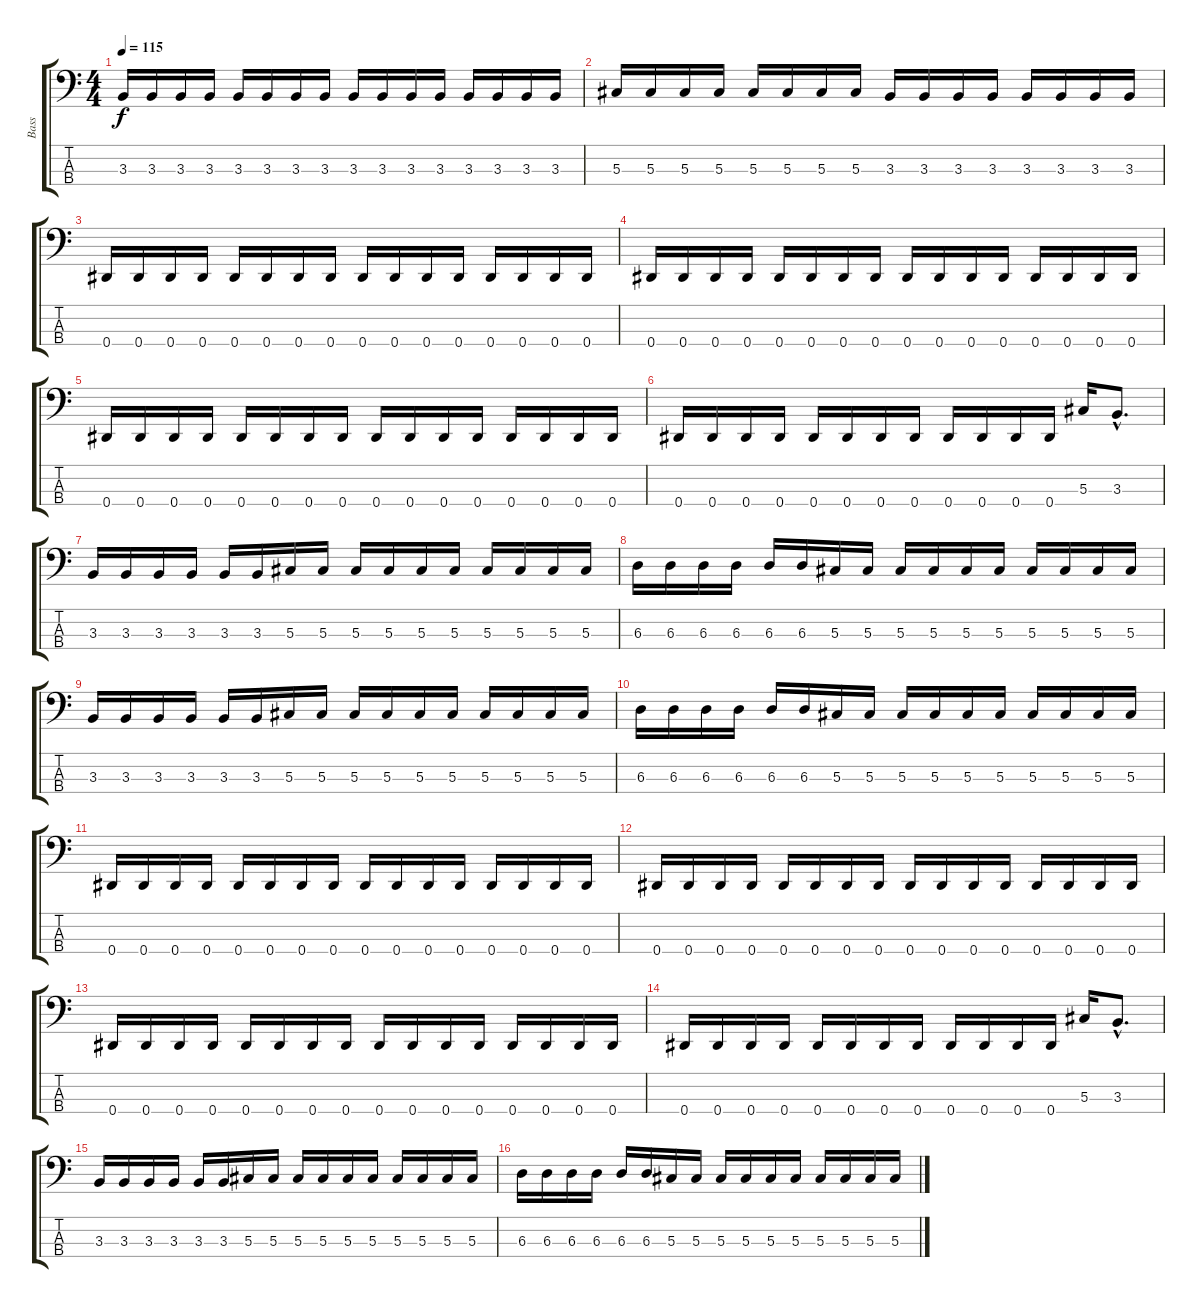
\track ("Bass" "Bass") {instrument electricbasspick}
\staff {score tabs}
\tuning (Gb2 Db2 Ab1 Eb1) {hide}
\ts (4 4)
\tempo 115
\clef f4
\ks c
3.3.16{dy f} 3.3.16 3.3.16 3.3.16 3.3.16 3.3.16 3.3.16 3.3.16 3.3.16 3.3.16 3.3.16 3.3.16 3.3.16 3.3.16 3.3.16 3.3.16 |
5.3.16 5.3.16 5.3.16 5.3.16 5.3.16 5.3.16 5.3.16 5.3.16 3.3.16 3.3.16 3.3.16 3.3.16 3.3.16 3.3.16 3.3.16 3.3.16 |
0.4.16 0.4.16 0.4.16 0.4.16 0.4.16 0.4.16 0.4.16 0.4.16 0.4.16 0.4.16 0.4.16 0.4.16 0.4.16 0.4.16 0.4.16 0.4.16 |
0.4.16 0.4.16 0.4.16 0.4.16 0.4.16 0.4.16 0.4.16 0.4.16 0.4.16 0.4.16 0.4.16 0.4.16 0.4.16 0.4.16 0.4.16 0.4.16 |
0.4.16 0.4.16 0.4.16 0.4.16 0.4.16 0.4.16 0.4.16 0.4.16 0.4.16 0.4.16 0.4.16 0.4.16 0.4.16 0.4.16 0.4.16 0.4.16 |
0.4.16 0.4.16 0.4.16 0.4.16 0.4.16 0.4.16 0.4.16 0.4.16 0.4.16 0.4.16 0.4.16 0.4.16 5.3.16 3.3{hac}.8{d} |
3.3.16 3.3.16 3.3.16 3.3.16 3.3.16 3.3.16 5.3.16 5.3.16 5.3.16 5.3.16 5.3.16 5.3.16 5.3.16 5.3.16 5.3.16 5.3.16 |
6.3.16 6.3.16 6.3.16 6.3.16 6.3.16 6.3.16 5.3.16 5.3.16 5.3.16 5.3.16 5.3.16 5.3.16 5.3.16 5.3.16 5.3.16 5.3.16 |
3.3.16 3.3.16 3.3.16 3.3.16 3.3.16 3.3.16 5.3.16 5.3.16 5.3.16 5.3.16 5.3.16 5.3.16 5.3.16 5.3.16 5.3.16 5.3.16 |
6.3.16 6.3.16 6.3.16 6.3.16 6.3.16 6.3.16 5.3.16 5.3.16 5.3.16 5.3.16 5.3.16 5.3.16 5.3.16 5.3.16 5.3.16 5.3.16 |
0.4.16 0.4.16 0.4.16 0.4.16 0.4.16 0.4.16 0.4.16 0.4.16 0.4.16 0.4.16 0.4.16 0.4.16 0.4.16 0.4.16 0.4.16 0.4.16 |
0.4.16 0.4.16 0.4.16 0.4.16 0.4.16 0.4.16 0.4.16 0.4.16 0.4.16 0.4.16 0.4.16 0.4.16 0.4.16 0.4.16 0.4.16 0.4.16 |
0.4.16 0.4.16 0.4.16 0.4.16 0.4.16 0.4.16 0.4.16 0.4.16 0.4.16 0.4.16 0.4.16 0.4.16 0.4.16 0.4.16 0.4.16 0.4.16 |
0.4.16 0.4.16 0.4.16 0.4.16 0.4.16 0.4.16 0.4.16 0.4.16 0.4.16 0.4.16 0.4.16 0.4.16 5.3.16 3.3{hac}.8{d} |
3.3.16 3.3.16 3.3.16 3.3.16 3.3.16 3.3.16 5.3.16 5.3.16 5.3.16 5.3.16 5.3.16 5.3.16 5.3.16 5.3.16 5.3.16 5.3.16 |
6.3.16 6.3.16 6.3.16 6.3.16 6.3.16 6.3.16 5.3.16 5.3.16 5.3.16 5.3.16 5.3.16 5.3.16 5.3.16 5.3.16 5.3.16 5.3.16
